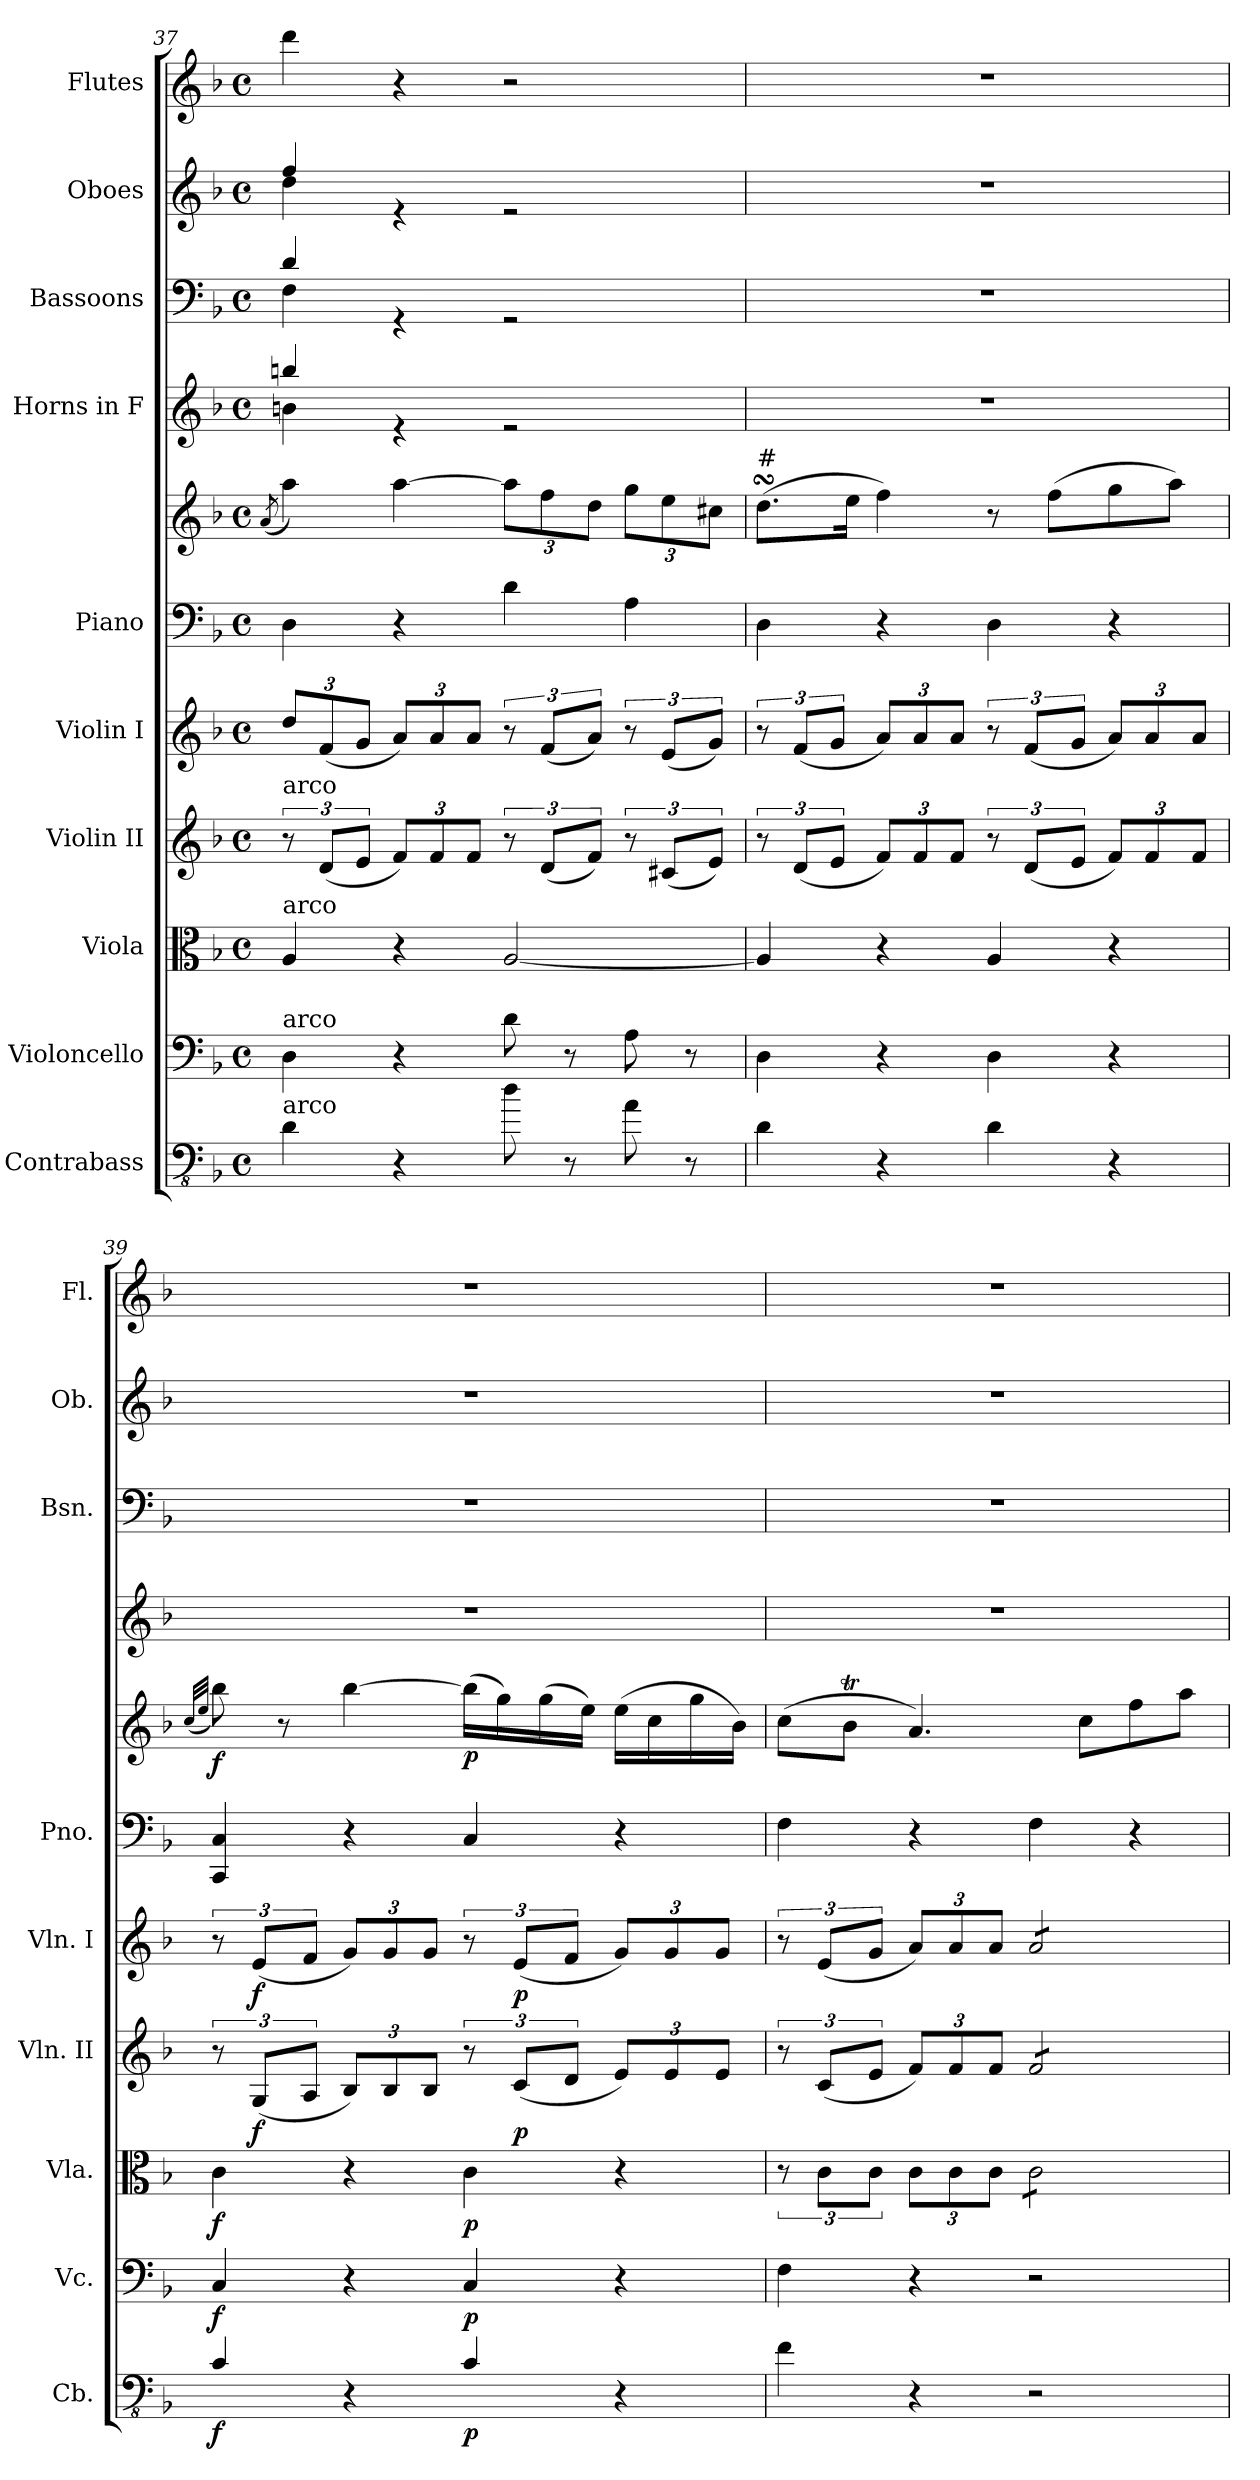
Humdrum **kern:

**kern	**dynam	**kern	**dynam	**kern	**dynam	**kern	**dynam	**kern	**dynam	**kern	**kern	**dynam	**kern	**kern	**kern	**kern
*part10	*part10	*part9	*part9	*part8	*part8	*part7	*part7	*part6	*part6	*part5	*part5	*part5	*part4	*part3	*part2	*part1
*staff11	*staff11	*staff10	*staff10	*staff9	*staff9	*staff8	*staff8	*staff7	*staff7	*staff6	*staff5	*staff5/6	*staff4	*staff3	*staff2	*staff1
*I"Contrabass	*	*I"Violoncello	*	*I"Viola	*	*I"Violin II	*	*I"Violin I	*	*I"Piano	*	*	*I"Horns in F	*I"Bassoons	*I"Oboes	*I"Flutes
*I'Cb.	*	*I'Vc.	*	*I'Vla.	*	*I'Vln. II	*	*I'Vln. I	*	*I'Pno.	*	*	*	*I'Bsn.	*I'Ob.	*I'Fl.
*clefFv4	*	*clefF4	*	*clefC3	*	*clefG2	*	*clefG2	*	*clefF4	*clefG2	*	*clefG2	*clefF4	*clefG2	*clefG2
*ITrd7c12	*	*	*	*	*	*	*	*	*	*	*	*	*ITrd4c7	*	*	*
*k[b-]	*	*k[b-]	*	*k[b-]	*	*k[b-]	*	*k[b-]	*	*k[b-]	*k[b-]	*	*k[b-e-]	*k[b-]	*k[b-]	*k[b-]
*M4/4	*	*M4/4	*	*M4/4	*	*M4/4	*	*M4/4	*	*M4/4	*M4/4	*	*M4/4	*M4/4	*M4/4	*M4/4
*met(c)	*	*met(c)	*	*met(c)	*	*met(c)	*	*met(c)	*	*met(c)	*met(c)	*	*met(c)	*met(c)	*met(c)	*met(c)
=37	=37	=37	=37	=37	=37	=37	=37	=37	=37	=37	=37	=37	=37	=37	=37	=37
.	.	.	.	.	.	.	.	.	.	.	(>8qa/	.	.	.	.	.
*	*	*	*	*	*	*	*	*Xbrackettup	*	*	*	*	*	*	*	*
*	*	*	*	*	*	*	*	*	*	*	*	*	*^	*^	*^	*
!	!	!	!	!	!	!LO:TX:a:t=arco	!	!	!	!	!	!	!	!	!	!	!	!	!
!	!	!	!	!LO:TX:a:t=arco	!	!	!	!	!	!	!	!	!	!	!	!	!	!	!
!	!	!LO:TX:a:t=arco	!	!	!	!	!	!	!	!	!	!	!	!	!	!	!	!	!
!LO:TX:a:t=arco	!	!	!	!	!	!	!	!	!	!	!	!	!	!	!	!	!	!	!
4DD\	.	4D\	.	4A/	.	12r	.	12dd/L	.	4D\	4aa\)	.	4een/	4en\	4d/	4F\	4ff/	4dd\	4ddd\
.	.	.	.	.	.	(12d/L	.	(12f/	.	.	.	.	.	.	.	.	.	.	.
.	.	.	.	.	.	12e/J	.	12g/J	.	.	.	.	.	.	.	.	.	.	.
*	*	*	*	*	*	*Xbrackettup	*	*	*	*	*	*	*	*	*	*	*	*	*
4r	.	4r	.	4r	.	12f/L)	.	12a/L)	.	4r	[4aa\	.	4re	2.ryy	4rGG	2.ryy	4re	2.ryy	4r
.	.	.	.	.	.	12f/	.	12a/	.	.	.	.	.	.	.	.	.	.	.
.	.	.	.	.	.	12f/J	.	12a/J	.	.	.	.	.	.	.	.	.	.	.
*	*	*	*	*	*	*brackettup	*	*brackettup	*	*	*Xbrackettup	*	*	*	*	*	*	*	*
8D\	.	8d\	.	[2A/	.	12r	.	12r	.	4d\	12aa\L]	.	2re	.	2rGG	.	2re	.	2r
.	.	.	.	.	.	(12d/L	.	(12f/L	.	.	12ff\	.	.	.	.	.	.	.	.
8r	.	8r	.	.	.	.	.	.	.	.	.	.	.	.	.	.	.	.	.
.	.	.	.	.	.	12f/J)	.	12a/J)	.	.	12dd\J	.	.	.	.	.	.	.	.
8AA\	.	8A\	.	.	.	12r	.	12r	.	4A\	12gg\L	.	.	.	.	.	.	.	.
.	.	.	.	.	.	(12c#X/L	.	(12e/L	.	.	12ee\	.	.	.	.	.	.	.	.
8r	.	8r	.	.	.	.	.	.	.	.	.	.	.	.	.	.	.	.	.
.	.	.	.	.	.	12e/J)	.	12g/J)	.	.	12cc#X\J	.	.	.	.	.	.	.	.
*	*	*	*	*	*	*	*	*	*	*	*	*	*v	*v	*	*	*v	*v	*
*	*	*	*	*	*	*	*	*	*	*	*	*	*	*v	*v	*	*
!!LO:PB:g=z
=38	=38	=38	=38	=38	=38	=38	=38	=38	=38	=38	=38	=38	=38	=38	=38	=38
!	!	!	!	!	!	!	!	!	!	!	!LO:TX:a:t=#	!	!	!	!	!
4DD\	.	4D\	.	4A/]	.	12r	.	12r	.	4D\	(8.ddsSSS\L	.	1r	1r	1r	1r
.	.	.	.	.	.	(12d/L	.	(12f/L	.	.	.	.	.	.	.	.
.	.	.	.	.	.	12e/J	.	12g/J	.	.	.	.	.	.	.	.
.	.	.	.	.	.	.	.	.	.	.	16ee\Jk	.	.	.	.	.
*	*	*	*	*	*	*Xbrackettup	*	*Xbrackettup	*	*	*	*	*	*	*	*
4r	.	4r	.	4r	.	12f/L)	.	12a/L)	.	4r	4ff\)	.	.	.	.	.
.	.	.	.	.	.	12f/	.	12a/	.	.	.	.	.	.	.	.
.	.	.	.	.	.	12f/J	.	12a/J	.	.	.	.	.	.	.	.
*	*	*	*	*	*	*brackettup	*	*brackettup	*	*	*	*	*	*	*	*
4DD\	.	4D\	.	4A/	.	12r	.	12r	.	4D\	8r	.	.	.	.	.
.	.	.	.	.	.	(12d/L	.	(12f/L	.	.	.	.	.	.	.	.
.	.	.	.	.	.	.	.	.	.	.	(8ff\L	.	.	.	.	.
.	.	.	.	.	.	12e/J	.	12g/J	.	.	.	.	.	.	.	.
*	*	*	*	*	*	*Xbrackettup	*	*Xbrackettup	*	*	*	*	*	*	*	*
4r	.	4r	.	4r	.	12f/L)	.	12a/L)	.	4r	8gg\	.	.	.	.	.
.	.	.	.	.	.	12f/	.	12a/	.	.	.	.	.	.	.	.
.	.	.	.	.	.	.	.	.	.	.	8aa\J)	.	.	.	.	.
.	.	.	.	.	.	12f/J	.	12a/J	.	.	.	.	.	.	.	.
=39	=39	=39	=39	=39	=39	=39	=39	=39	=39	=39	=39	=39	=39	=39	=39	=39
.	.	.	.	.	.	.	.	.	.	.	(32qcc/LLL	.	.	.	.	.
.	.	.	.	.	.	.	.	.	.	.	32qee/JJJ	.	.	.	.	.
*	*	*	*	*	*	*brackettup	*	*brackettup	*	*	*	*	*	*	*	*
!	!LO:DY:b	!	!LO:DY:b	!	!LO:DY:b	!	!	!	!	!	!	!LO:DY:b	!	!	!	!
4CC/	f	4C/	f	4c\	f	12r	.	12r	.	4CC/ 4C/	8bb-\)	f	1r	1r	1r	1r
!	!	!	!	!	!	!	!LO:DY:b	!	!LO:DY:b	!	!	!	!	!	!	!
.	.	.	.	.	.	(12G/L	f	(12e/L	f	.	.	.	.	.	.	.
.	.	.	.	.	.	.	.	.	.	.	8r	.	.	.	.	.
.	.	.	.	.	.	12A/J	.	12f/J	.	.	.	.	.	.	.	.
*	*	*	*	*	*	*Xbrackettup	*	*Xbrackettup	*	*	*	*	*	*	*	*
4r	.	4r	.	4r	.	12B-/L)	.	12g/L)	.	4r	[4bb-\	.	.	.	.	.
.	.	.	.	.	.	12B-/	.	12g/	.	.	.	.	.	.	.	.
.	.	.	.	.	.	12B-/J	.	12g/J	.	.	.	.	.	.	.	.
*	*	*	*	*	*	*brackettup	*	*brackettup	*	*	*	*	*	*	*	*
!	!LO:DY:b	!	!LO:DY:b	!	!LO:DY:b	!	!	!	!	!	!	!LO:DY:b	!	!	!	!
4CC/	p	4C/	p	4c\	p	12r	.	12r	.	4C/	(16bb-\LL]	p	.	.	.	.
.	.	.	.	.	.	.	.	.	.	.	16gg\)	.	.	.	.	.
!	!	!	!	!	!	!	!LO:DY:b	!	!LO:DY:b	!	!	!	!	!	!	!
.	.	.	.	.	.	(12c/L	p	(12e/L	p	.	.	.	.	.	.	.
.	.	.	.	.	.	.	.	.	.	.	(16gg\	.	.	.	.	.
.	.	.	.	.	.	12d/J	.	12f/J	.	.	.	.	.	.	.	.
.	.	.	.	.	.	.	.	.	.	.	16ee\JJ)	.	.	.	.	.
*	*	*	*	*	*	*Xbrackettup	*	*Xbrackettup	*	*	*	*	*	*	*	*
4r	.	4r	.	4r	.	12e/L)	.	12g/L)	.	4r	(16ee\LL	.	.	.	.	.
.	.	.	.	.	.	.	.	.	.	.	16cc\	.	.	.	.	.
.	.	.	.	.	.	12e/	.	12g/	.	.	.	.	.	.	.	.
.	.	.	.	.	.	.	.	.	.	.	16gg\	.	.	.	.	.
.	.	.	.	.	.	12e/J	.	12g/J	.	.	.	.	.	.	.	.
.	.	.	.	.	.	.	.	.	.	.	16b-\JJ)	.	.	.	.	.
=40	=40	=40	=40	=40	=40	=40	=40	=40	=40	=40	=40	=40	=40	=40	=40	=40
*	*	*	*	*	*	*brackettup	*	*brackettup	*	*	*	*	*	*	*	*
4FF\	.	4F\	.	12r	.	12r	.	12r	.	4F\	(8cc\L	.	1r	1r	1r	1r
.	.	.	.	12c\L	.	(12c/L	.	(12e/L	.	.	.	.	.	.	.	.
.	.	.	.	.	.	.	.	.	.	.	8b-T\J	.	.	.	.	.
.	.	.	.	12c\J	.	12e/J	.	12g/J	.	.	.	.	.	.	.	.
*	*	*	*	*Xbrackettup	*	*Xbrackettup	*	*Xbrackettup	*	*	*	*	*	*	*	*
4r	.	4r	.	12c\L	.	12f/L)	.	12a/L)	.	4r	4.a/)	.	.	.	.	.
.	.	.	.	12c\	.	12f/	.	12a/	.	.	.	.	.	.	.	.
.	.	.	.	12c\J	.	12f/J	.	12a/J	.	.	.	.	.	.	.	.
*	*	*	*	*tremolo	*	*	*	*	*	*	*	*	*	*	*	*
*	*	*	*	*	*	*tremolo	*	*	*	*	*	*	*	*	*	*
*	*	*	*	*	*	*	*	*tremolo	*	*	*	*	*	*	*	*
2r	.	2r	.	12c\L	.	12f/L	.	12a/L	.	4F\	.	.	.	.	.	.
.	.	.	.	12c\	.	12f/	.	12a/	.	.	.	.	.	.	.	.
.	.	.	.	.	.	.	.	.	.	.	8cc\L	.	.	.	.	.
.	.	.	.	12c\	.	12f/	.	12a/	.	.	.	.	.	.	.	.
.	.	.	.	12c\	.	12f/	.	12a/	.	4r	8ff\	.	.	.	.	.
.	.	.	.	12c\	.	12f/	.	12a/	.	.	.	.	.	.	.	.
.	.	.	.	.	.	.	.	.	.	.	8aa\J	.	.	.	.	.
.	.	.	.	12c\J	.	12f/J	.	12a/J	.	.	.	.	.	.	.	.
*	*	*	*	*	*	*	*	*Xtremolo	*	*	*	*	*	*	*	*
*	*	*	*	*	*	*Xtremolo	*	*	*	*	*	*	*	*	*	*
*	*	*	*	*Xtremolo	*	*	*	*	*	*	*	*	*	*	*	*
=	=	=	=	=	=	=	=	=	=	=	=	=	=	=	=	=
*-	*-	*-	*-	*-	*-	*-	*-	*-	*-	*-	*-	*-	*-	*-	*-	*-
